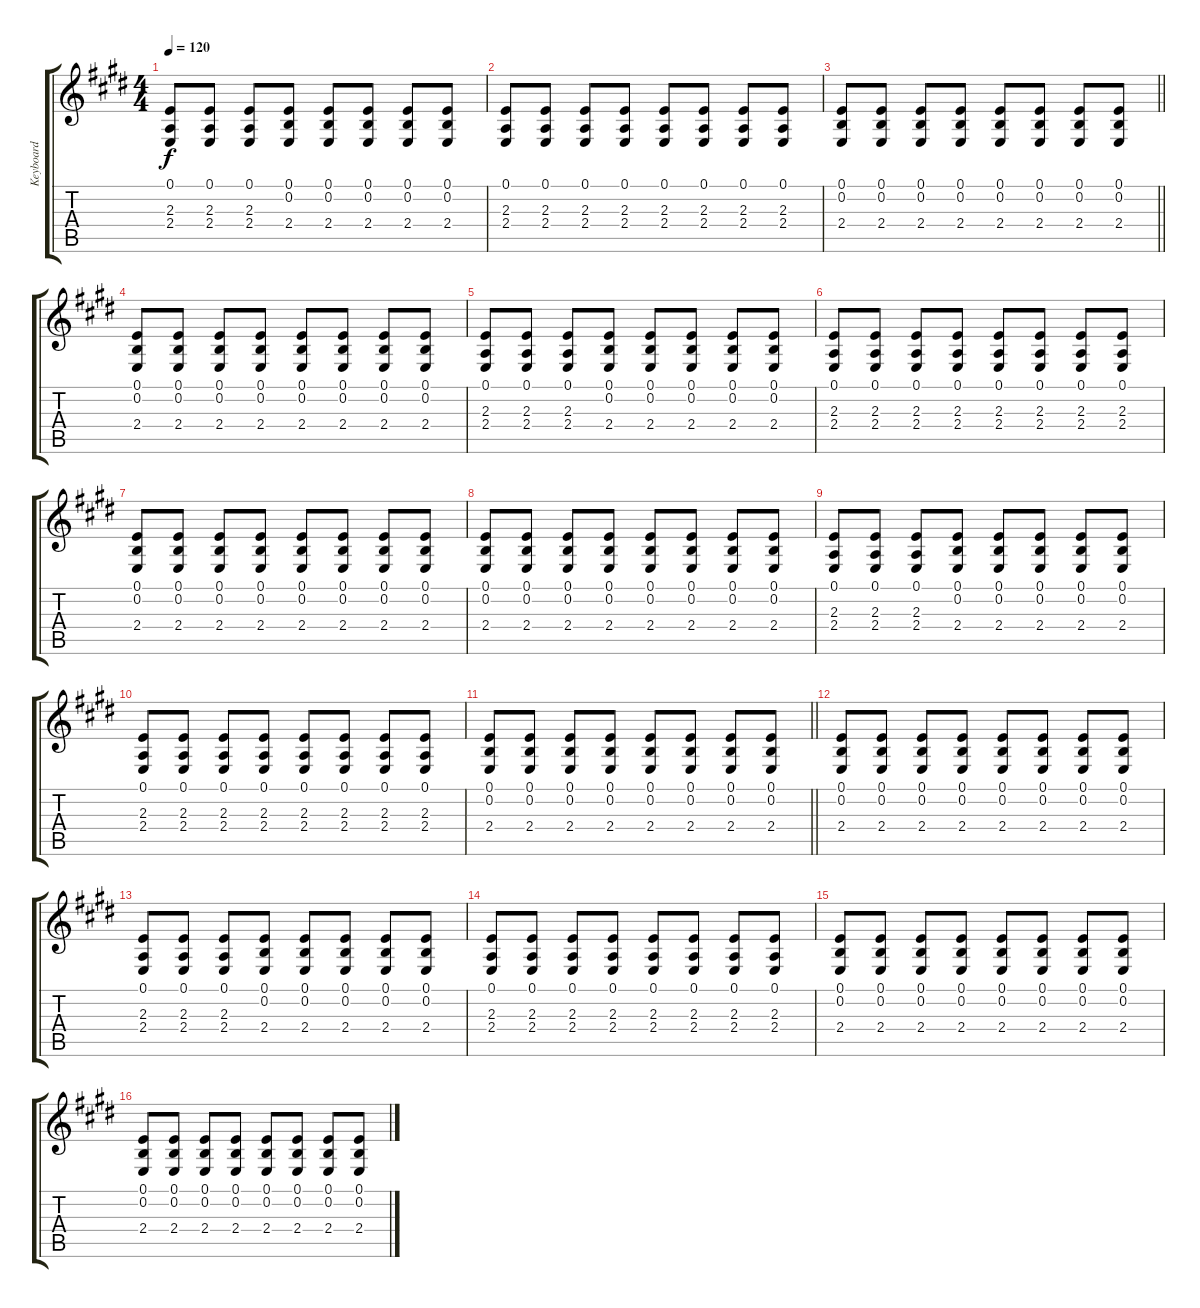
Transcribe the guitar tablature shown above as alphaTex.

\track ("Keyboard" "Keyboard") {instrument lead2sawtooth}
\staff {score tabs}
\tuning (E4 B3 G3 D3 A2 E2) {hide}
\ts (4 4)
\tempo 120
\clef g2
\ks e
(0.1 2.3 2.4).8{dy f} (0.1 2.3 2.4).8 (0.1 2.3 2.4).8 (0.1 0.2 2.4).8 (0.1 0.2 2.4).8 (0.1 0.2 2.4).8 (0.1 0.2 2.4).8 (0.1 0.2 2.4).8 |
(0.1 2.3 2.4).8 (0.1 2.3 2.4).8 (0.1 2.3 2.4).8 (0.1 2.3 2.4).8 (0.1 2.3 2.4).8 (0.1 2.3 2.4).8 (0.1 2.3 2.4).8 (0.1 2.3 2.4).8 |
\barLineRight lightlight
(0.1 0.2 2.4).8 (0.1 0.2 2.4).8 (0.1 0.2 2.4).8 (0.1 0.2 2.4).8 (0.1 0.2 2.4).8 (0.1 0.2 2.4).8 (0.1 0.2 2.4).8 (0.1 0.2 2.4).8 |
(0.1 0.2 2.4).8{volume 11} (0.1 0.2 2.4).8 (0.1 0.2 2.4).8 (0.1 0.2 2.4).8 (0.1 0.2 2.4).8 (0.1 0.2 2.4).8 (0.1 0.2 2.4).8 (0.1 0.2 2.4).8 |
(0.1 2.3 2.4).8{volume 10} (0.1 2.3 2.4).8 (0.1 2.3 2.4).8 (0.1 0.2 2.4).8 (0.1 0.2 2.4).8 (0.1 0.2 2.4).8 (0.1 0.2 2.4).8 (0.1 0.2 2.4).8 |
(0.1 2.3 2.4).8{volume 9} (0.1 2.3 2.4).8 (0.1 2.3 2.4).8 (0.1 2.3 2.4).8 (0.1 2.3 2.4).8 (0.1 2.3 2.4).8 (0.1 2.3 2.4).8 (0.1 2.3 2.4).8 |
(0.1 0.2 2.4).8{volume 8} (0.1 0.2 2.4).8 (0.1 0.2 2.4).8 (0.1 0.2 2.4).8 (0.1 0.2 2.4).8 (0.1 0.2 2.4).8 (0.1 0.2 2.4).8 (0.1 0.2 2.4).8 |
(0.1 0.2 2.4).8{volume 7} (0.1 0.2 2.4).8 (0.1 0.2 2.4).8 (0.1 0.2 2.4).8 (0.1 0.2 2.4).8 (0.1 0.2 2.4).8 (0.1 0.2 2.4).8 (0.1 0.2 2.4).8 |
(0.1 2.3 2.4).8{volume 6} (0.1 2.3 2.4).8 (0.1 2.3 2.4).8 (0.1 0.2 2.4).8 (0.1 0.2 2.4).8 (0.1 0.2 2.4).8 (0.1 0.2 2.4).8 (0.1 0.2 2.4).8 |
(0.1 2.3 2.4).8{volume 5} (0.1 2.3 2.4).8 (0.1 2.3 2.4).8 (0.1 2.3 2.4).8 (0.1 2.3 2.4).8 (0.1 2.3 2.4).8 (0.1 2.3 2.4).8 (0.1 2.3 2.4).8 |
\barLineRight lightlight
(0.1 0.2 2.4).8{volume 4} (0.1 0.2 2.4).8 (0.1 0.2 2.4).8 (0.1 0.2 2.4).8 (0.1 0.2 2.4).8 (0.1 0.2 2.4).8 (0.1 0.2 2.4).8 (0.1 0.2 2.4).8 |
(0.1 0.2 2.4).8{volume 3} (0.1 0.2 2.4).8 (0.1 0.2 2.4).8 (0.1 0.2 2.4).8 (0.1 0.2 2.4).8 (0.1 0.2 2.4).8 (0.1 0.2 2.4).8 (0.1 0.2 2.4).8 |
(0.1 2.3 2.4).8 (0.1 2.3 2.4).8 (0.1 2.3 2.4).8 (0.1 0.2 2.4).8 (0.1 0.2 2.4).8 (0.1 0.2 2.4).8 (0.1 0.2 2.4).8 (0.1 0.2 2.4).8 |
(0.1 2.3 2.4).8 (0.1 2.3 2.4).8 (0.1 2.3 2.4).8 (0.1 2.3 2.4).8 (0.1 2.3 2.4).8 (0.1 2.3 2.4).8 (0.1 2.3 2.4).8 (0.1 2.3 2.4).8 |
(0.1 0.2 2.4).8{volume 2} (0.1 0.2 2.4).8 (0.1 0.2 2.4).8 (0.1 0.2 2.4).8 (0.1 0.2 2.4).8 (0.1 0.2 2.4).8 (0.1 0.2 2.4).8 (0.1 0.2 2.4).8 |
(0.1 0.2 2.4).8 (0.1 0.2 2.4).8 (0.1 0.2 2.4).8 (0.1 0.2 2.4).8 (0.1 0.2 2.4).8 (0.1 0.2 2.4).8 (0.1 0.2 2.4).8 (0.1 0.2 2.4).8
